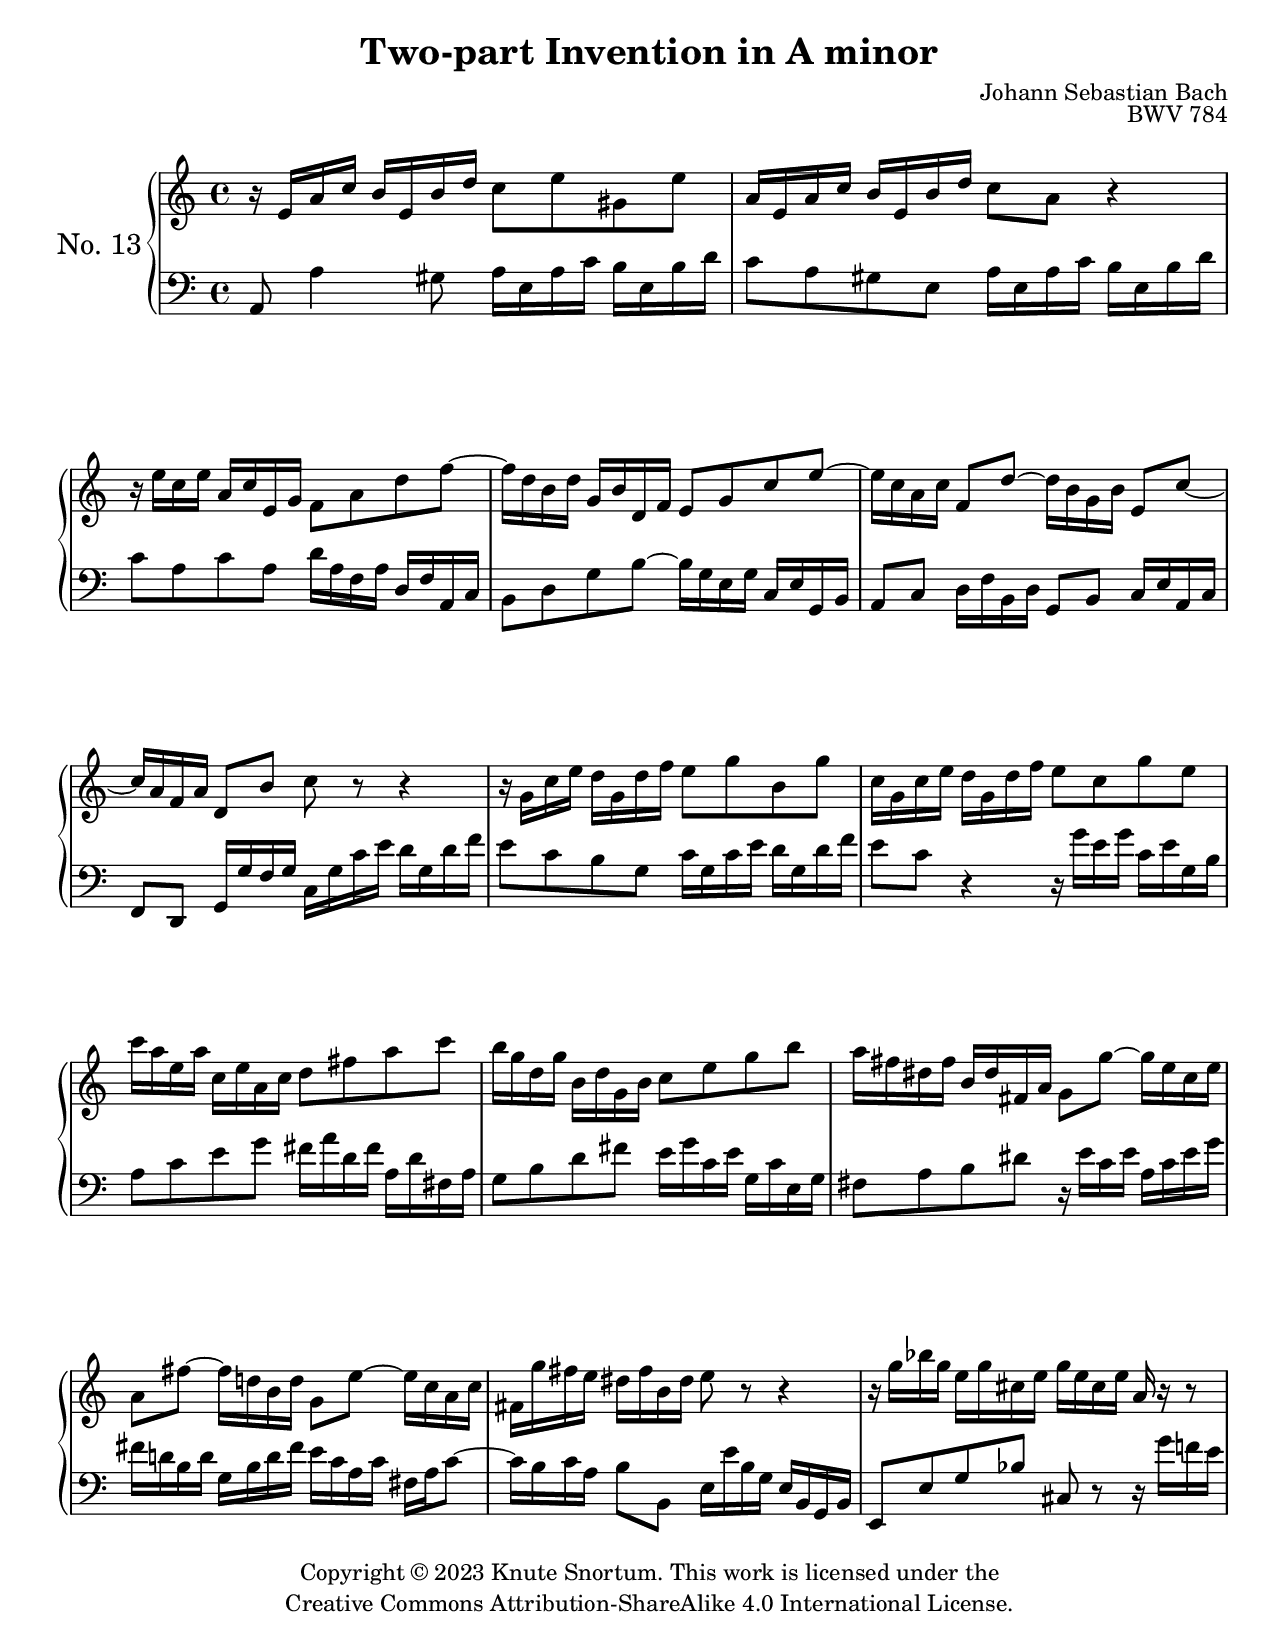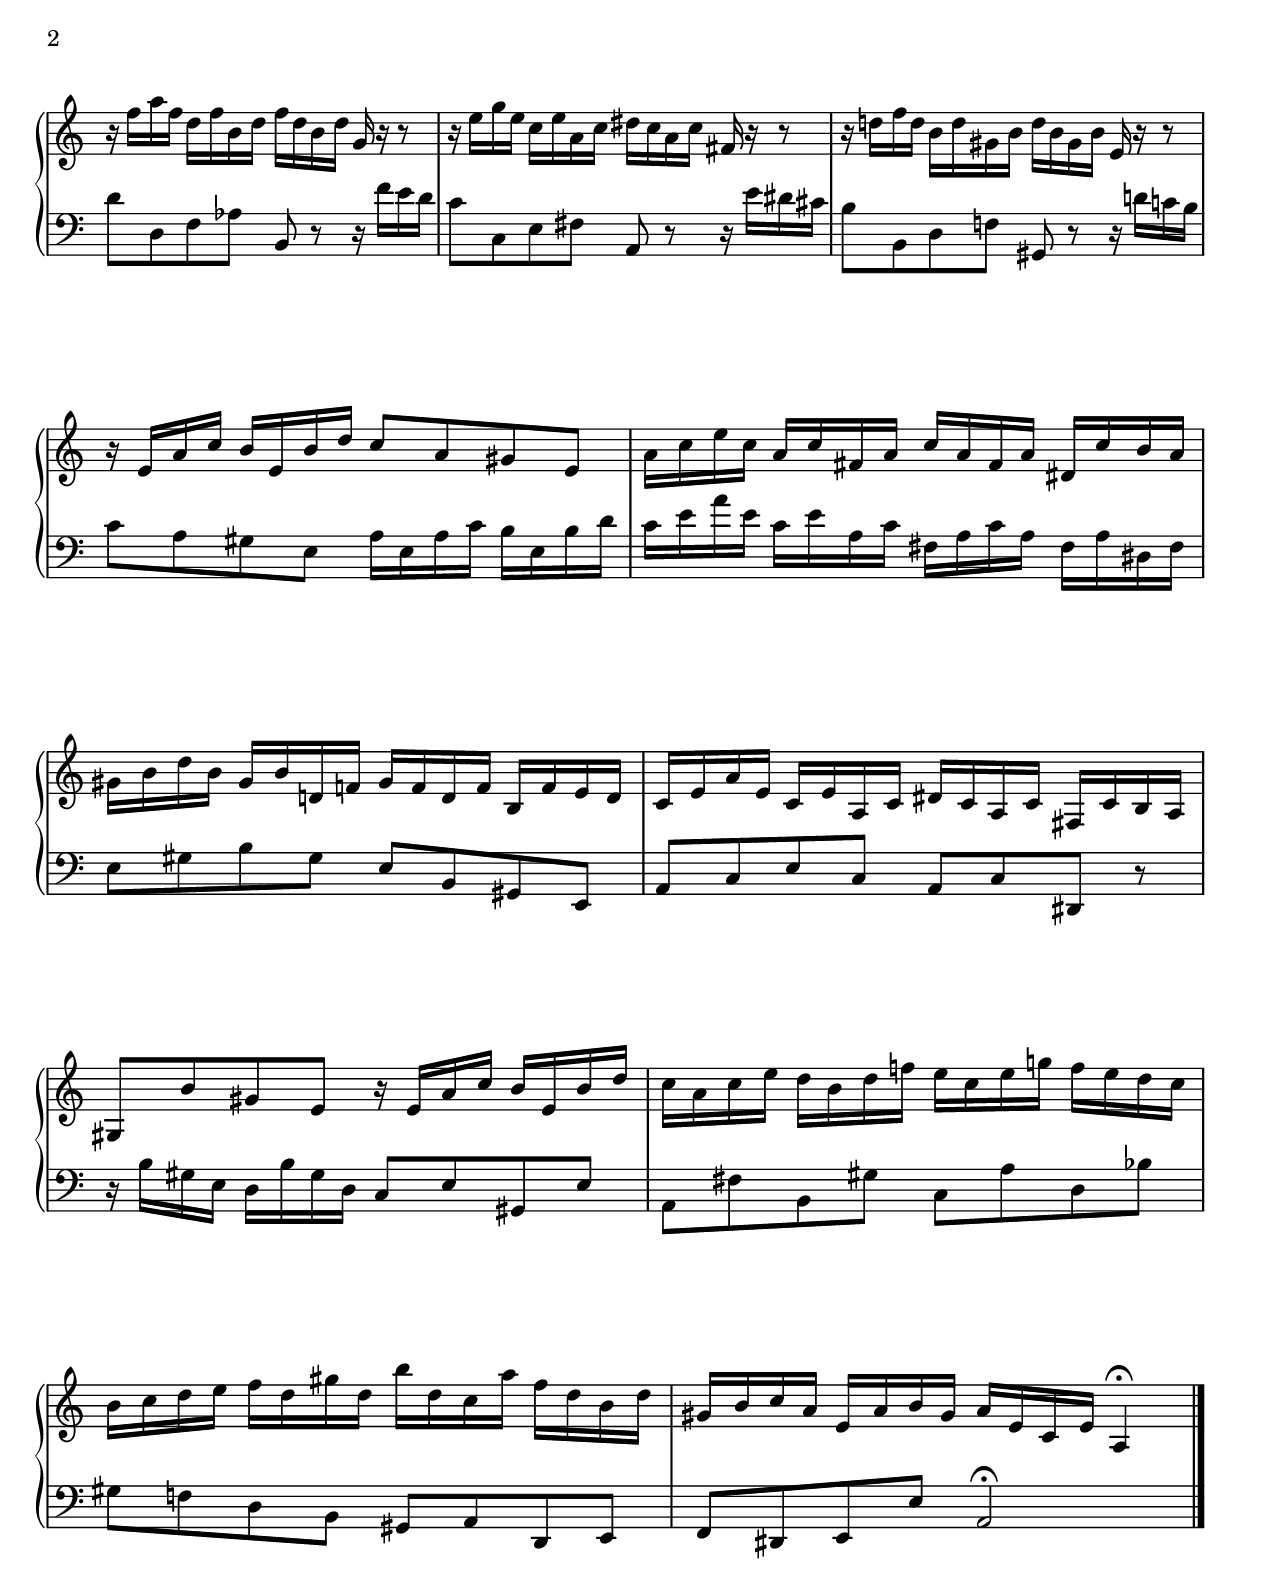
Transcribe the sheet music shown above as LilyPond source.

\version "2.24.0"
\language "english"

\include "includes/header-paper.ily"
%...+....1....+....2....+....3....+....4....+....5....+....6....+....7....+....

\version "2.24.0"
\language "english"

global = {
  \time 4/4
  \key a \minor
  \accidentalStyle piano
}

rightHand = \relative e' {
  \global
  r16 e a c  b e, b' d  c8 e gs, e' |
  a,16 e a c  b e, b' d  c8 a r4 |
  r16 e' c e  a, c e, g  f8 a d f~ |
  f16 d b d  g, b d, f  e8 g c e~ |
  e16 c a c  f,8 d'~  d16 b g b  e,8 c'~ |
  c16 a f a  d,8 b'  c8 r r4 |
  r16 g c e  d g, d' f  e8 g b, g' |
  c,16 g c e  d g, d' f  e8 c g' e |
  
  \barNumberCheck 9
  c'16 a e a  c, e a, c  d8 fs a c |
  b16 g d g  b, d g, b  c8 e g b |
  a16 fs ds fs  b, ds fs, a  g8 g'~ g16 e c e |
  a,8 fs'~  fs16 d b d  g,8 e'~ e16 c a c |
  fs,16 g' fs e  ds fs b, ds  e8 r r4 |
  r16 g bf g  e g cs, e  g e cs e  a, r r8 |
  r16 f' a f  d f b, d  f d b d  g, r r8 |
  r16 e' g e  c e a, c  ds c a c  fs, r r8 |
  
  \barNumberCheck 17
  r16 d' f d  b d gs, b  d b gs b  e, r r8 |
  r16 e a c  b e, b' d  c8 a gs e |
  a16 c e c  a c fs, a  c a fs a  ds, c' b a |
  gs16 b d b  gs b d, f  gs f d f  b, f' e d |
  c16 e a e  c e a, c  ds c a c  fs, c' b a |
  gs8 b' gs e  r16 e a c  b e, b' d |
  c16 a c e  d b d f  e c e  g  f e d c |
  b16 c d e  f d gs d  b' d, c a'  f d b d |
  
  \barNumberCheck 25
  gs,16 b c a  e a b gs  a e c e  a,4\fermata |
  \bar "|."
}

leftHand = \relative a, {
  \clef bass
  \global
  a8 a'4 gs8  a16 e a c  b e, b' d |
  c8 a gs e  a16 e a c  b e, b' d |
  c8 a c a  d16 a f a  d, f a, c |
  b8 d g b~ b16 g e g  c, e g, b |
  a8 c  d16 f b, d  g,8 b  c16 e a, c |
  f,8 d  g16 g' f g  c,16 g' c e  d g, d' f |
  e8 c b g  c16 g c e  d g, d' f |
  e8 c r4  r16 g' e g  c, e g, b |
  
  \barNumberCheck 9
  a8 c e g  fs16 a d, fs  a, d fs, a |
  g8 b d fs  e16 g c, e  g, c e, g |
  fs8 a b ds  r16 e c e  a, c e g |
  fs16 d b d  g, b d fs  e c a c  fs, a c8~ |
  c16 b c a  b8 b,  e16 e' b g  e b g b |
  e,8 e' g bf  cs, r  r16 g'' f e |
  d8 d, f af  b, r  r16 f'' e d | 
  c8 c, e fs  a, r  r16 e'' ds cs |
  
  \barNumberCheck 17
  b8 b, d f  gs, r  r16 d'' c b |
  c8 a gs e  a16 e a c  b e, b' d |
  c e a e  c e a, c  fs, a c a  fs a ds, fs |
  e8 gs b gs  e b gs e |
  a8 c e c  a c ds, r |
  r16 b'' gs e  d b' gs d  c8 e gs, e' |
  a,8 fs' b, gs'  c, a' d, bf' |
  gs8 f d b  gs a d, e |
  
  \barNumberCheck 25
  f8 ds e e'  a,2\fermata |
}

inventionThirteenMusic = \score { 
  \header {
    opus = "BWV 784"
  }
  \keepWithTag layout
  \new PianoStaff \with { 
    instrumentName = \markup \huge "No. 13"
  } <<
    \new Staff = "upper" \rightHand
    \new Staff = "lower" \leftHand
  >>
  \layout {}
}

inventionThirteenMidi = \book {
  \bookOutputName "invention-no13-A-min"
  \score { 
    \keepWithTag midi
    <<
      \new Staff = "upper" \rightHand
      \new Staff = "lower" \leftHand
    >>
    \midi {
      \tempo 4 = 108
    }
  }
}


\header {
  title = "Two-part Invention in A minor"
  composer = "Johann Sebastian Bach"
}

\inventionThirteenMusic
\inventionThirteenMidi
